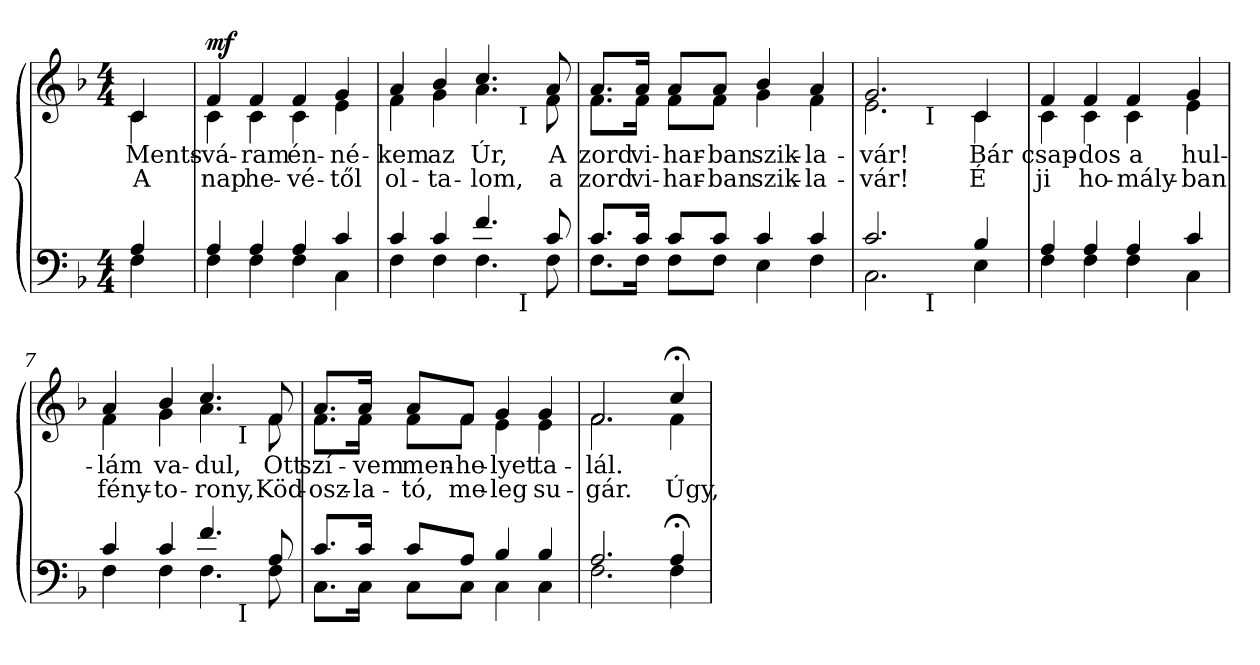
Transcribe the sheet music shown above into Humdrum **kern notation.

**kern	**kern	**text	**text	**dynam
*part2	*part1	*part1	*part1	*part1
*staff2	*staff1	*staff1	*staff1	*staff1
*clefF4	*clefG2	*	*	*
*k[b-]	*k[b-]	*	*	*
*F:	*F:	*	*	*
*M4/4	*M4/4	*	*	*
=1	=1	=1	=1	=1
*^	*	*	*	*
!	!	!LO:TX:a:B:t=Moderato	!	!	!
!	!	!	!LO:LY:b	!LO:LY:b	!
*	*	*^	*	*	*
4A/	4F\	4c/	4c\	Ments-	A	.
=2	=2	=2	=2	=2	=2	=2
!	!	!	!	!LO:LY:b	!LO:LY:b	!LO:DY:b
4A/	4F\	4f/	4c\	-vá-	nap	mf
!	!	!	!	!LO:LY:b	!LO:LY:b	!
4A/	4F\	4f/	4c\	-ram	he-	.
!	!	!	!	!LO:LY:b	!LO:LY:b	!
4A/	4F\	4f/	4c\	én-	-vé-	.
!	!	!	!	!LO:LY:b	!LO:LY:b	!
4c/	4C\	4g/	4e\	-né-	-től	.
*	*	*v	*v	*	*	*
=3	=3	=3	=3	=3	=3
*	*	*^	*	*	*
!	!	!	!	!LO:LY:b	!LO:LY:b	!
*	*^	*	*^	*	*	*
4c/	4F\	2.ryy	4a/	4f\	2.ryy	-kem	ol-	.
!	!	!	!	!	!	!LO:LY:b	!LO:LY:b	!
4c/	4F\	.	4b-/	4g\	.	az	-ta-	.
!	!	!	!	!	!	!LO:LY:b	!LO:LY:b	!
4.f/	4.F\	.	4.cc/	4.a\	.	Úr,	-lom,	.
!	!	!	!	!	!LO:TX:b:t=I	!	!	!
!	!	!LO:TX:b:t=I	!	!	!	!	!	!
.	.	4ryy	.	.	4ryy	.	.	.
!	!	!	!	!	!	!LO:LY:b	!LO:LY:b	!
8c/	8F\	.	8a/	8f\	.	A	a	.
*	*v	*v	*	*	*	*	*	*
*	*	*v	*v	*v	*	*	*
=4	=4	=4	=4	=4	=4
*	*^	*^	*	*	*
*	*	*	*	*^	*	*	*
!	!	!	!	!	!	!LO:LY:b	!LO:LY:b	!
*	*v	*v	*	*	*	*	*	*
*	*	*	*v	*v	*	*	*
8.c/L	8.F\L	8.a/L	8.f\L	zord	zord	.
!	!	!	!	!LO:LY:b	!LO:LY:b	!
16c/Jk	16F\Jk	16a/Jk	16f\Jk	vi-	vi-	.
!	!	!	!	!LO:LY:b	!LO:LY:b	!
8c/L	8F\L	8a/L	8f\L	-har-	-har-	.
!	!	!	!	!LO:LY:b	!LO:LY:b	!
8c/J	8F\J	8a/J	8f\J	-ban	-ban	.
!	!	!	!	!LO:LY:b	!LO:LY:b	!
4c/	4E\	4b-/	4g\	szik-	szik-	.
!	!	!	!	!LO:LY:b	!LO:LY:b	!
4c/	4F\	4a/	4f\	-la-	-la-	.
*	*	*v	*v	*	*	*
=5	=5	=5	=5	=5	=5
*	*	*^	*	*	*
!	!	!	!	!LO:LY:b	!LO:LY:b	!
*	*^	*	*^	*	*	*
2.c/	2.C\	4..ryy	2.g/	2.e\	4..ryy	-vár!	-vár!	.
!	!	!	!	!	!LO:TX:b:t=I	!	!	!
!	!	!LO:TX:b:t=I	!	!	!	!	!	!
.	.	2ryy	.	.	2ryy	.	.	.
!	!	!	!	!	!	!LO:LY:b	!LO:LY:b	!
4B-/	4E\	.	4c/	4c\	.	Bár	É­	.
.	.	16ryy	.	.	16ryy	.	.	.
*	*v	*v	*	*	*	*	*	*
*	*	*v	*v	*v	*	*	*
!!LO:LB:g=z
=6	=6	=6	=6	=6	=6
*	*^	*^	*	*	*
*	*	*	*	*^	*	*	*
!	!	!	!	!	!	!LO:LY:b	!LO:LY:b	!
*	*v	*v	*	*	*	*	*	*
*	*	*	*v	*v	*	*	*
4A/	4F\	4f/	4c\	csap-	ji	.
!	!	!	!	!LO:LY:b	!LO:LY:b	!
4A/	4F\	4f/	4c\	-dos	ho-	.
!	!	!	!	!LO:LY:b	!LO:LY:b	!
4A/	4F\	4f/	4c\	a	-mály-	.
!	!	!	!	!LO:LY:b	!LO:LY:b	!
4c/	4C\	4g/	4e\	hul-	-ban	.
*	*	*v	*v	*	*	*
=7	=7	=7	=7	=7	=7
*	*	*^	*	*	*
!	!	!	!	!LO:LY:b	!LO:LY:b	!
*	*^	*	*^	*	*	*
4c/	4F\	2ryy	4a/	4f\	2ryy	-lám	fény-	.
!	!	!	!	!	!	!LO:LY:b	!LO:LY:b	!
4c/	4F\	.	4b-/	4g\	.	va-	-to-	.
!	!	!	!	!	!	!LO:LY:b	!LO:LY:b	!
4.f/	4.F\	8..ryy	4.cc/	4.a\	8..ryy	-dul,	-rony,	.
!	!	!	!	!	!LO:TX:b:t=I	!	!	!
!	!	!LO:TX:b:t=I	!	!	!	!	!	!
.	.	4ryy	.	.	4ryy	.	.	.
!	!	!	!	!	!	!LO:LY:b	!LO:LY:b	!
8A/	8F\	.	8f/	8f\	.	Ott	Köd-	.
.	.	32ryy	.	.	32ryy	.	.	.
*	*v	*v	*	*	*	*	*	*
*	*	*v	*v	*v	*	*	*
=8	=8	=8	=8	=8	=8
*	*^	*^	*	*	*
*	*	*	*	*^	*	*	*
!	!	!	!	!	!	!LO:LY:b	!LO:LY:b	!
*	*v	*v	*	*	*	*	*	*
*	*	*	*v	*v	*	*	*
8.c/L	8.C\L	8.a/L	8.f\L	szí-	-osz-	.
!	!	!	!	!LO:LY:b	!LO:LY:b	!
16c/Jk	16C\Jk	16a/Jk	16f\Jk	-vem	-la-	.
!	!	!	!	!LO:LY:b	!LO:LY:b	!
8c/L	8C\L	8a/L	8f\L	men-	-tó,	.
!	!	!	!	!LO:LY:b	!LO:LY:b	!
8A/J	8C\J	8f/J	8f\J	-he-	me-	.
!	!	!	!	!LO:LY:b	!LO:LY:b	!
4B-/	4C\	4g/	4e\	-lyet	-leg	.
!	!	!	!	!LO:LY:b	!LO:LY:b	!
4B-/	4C\	4g/	4e\	ta-	su-	.
=9	=9	=9	=9	=9	=9	=9
!	!	!	!	!LO:LY:b	!LO:LY:b	!
2.A/	2.F\	2.f/	2.f\	-lál.	-gár.	.
!	!	!	!	!	!LO:LY:b	!
4A;/	4F\	4cc;/	4f\	.	Úgy,	.
*v	*v	*	*	*	*	*
*	*v	*v	*	*	*
=	=	=	=	=
*-	*-	*-	*-	*-
